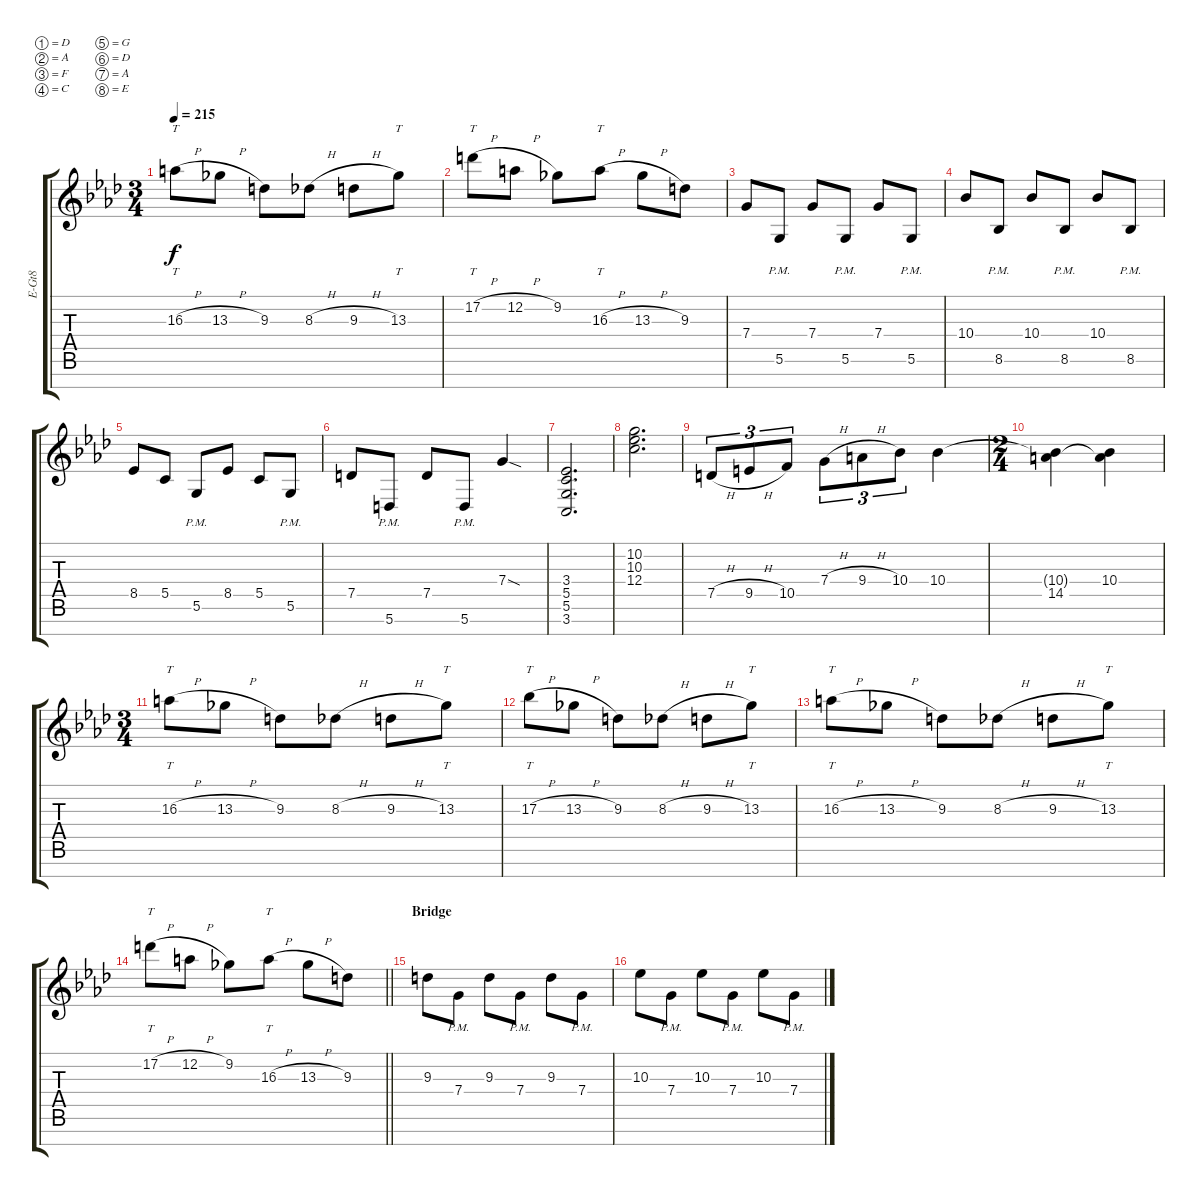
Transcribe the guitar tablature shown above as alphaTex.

\bracketExtendMode groupsimilarinstruments
\otherSystemsTrackNameOrientation horizontal
\track ("Simon Girard" "E-Gt8") {instrument distortionguitar}
\staff {score tabs}
\tuning (D4 A3 F3 C3 G2 D2 A1 E1)
\ts (3 4)
\tempo 215
\clef g2
\ks ab
16.3{h acc forcenatural}.8{tt dy f beam Down} 13.3{h acc b}.8{beam Down} 9.3{acc forcenatural}.8{beam Down} 8.3{h acc b}.8{beam Down} 9.3{h acc forcenatural}.8{beam Down} 13.3{acc b}.8{tt beam Down} |
17.2{h acc forcenatural}.8{tt beam Down} 12.2{h acc forcenatural}.8{beam Down} 9.2{acc b}.8{beam Down} 16.3{h acc forcenatural}.8{tt beam Down} 13.3{h acc b}.8{beam Down} 9.3{acc forcenatural}.8{beam Down} |
7.4{acc forcenatural}.8{beam Up} 5.6{pm acc forcenatural}.8{beam Up} 7.4{acc forcenatural}.8{beam Up} 5.6{pm acc forcenatural}.8{beam Up} 7.4{acc forcenatural}.8{beam Up} 5.6{pm acc forcenatural}.8{beam Up} |
10.4{acc forcenatural}.8{beam Up} 8.6{pm acc forcenatural}.8{beam Up} 10.4{acc forcenatural}.8{beam Up} 8.6{pm acc forcenatural}.8{beam Up} 10.4{acc forcenatural}.8{beam Up} 8.6{pm acc forcenatural}.8{beam Up} |
8.5{acc forcenatural}.8{beam Up} 5.5{acc forcenatural}.8{beam Up} 5.6{pm acc forcenatural}.8{beam Up} 8.5{acc forcenatural}.8{beam Up} 5.5{acc forcenatural}.8{beam Up} 5.6{pm acc forcenatural}.8{beam Up} |
7.5{acc forcenatural}.8{beam Up} 5.7{pm acc forcenatural}.8{beam Up} 7.5{acc forcenatural}.8{beam Up} 5.7{pm acc forcenatural}.8{beam Up} 7.4{sod acc forcenatural}.4{beam Up} |
(3.4{acc forcenatural} 5.5{acc forcenatural} 5.6{acc forcenatural} 3.7{acc forcenatural}).2{d beam Up} |
(10.2{acc forcenatural} 10.3{acc forcenatural} 12.4{acc forcenatural}).2{d beam Down} |
7.5{h acc forcenatural}.8{tu (3 2) beam Up} 9.5{h acc #}.8{tu (3 2) beam Up} 10.5{acc forcenatural}.8{tu (3 2) beam Up} 7.4{h acc forcenatural}.8{tu (3 2) beam Down} 9.4{h acc forcenatural}.8{tu (3 2) beam Down} 10.4{acc forcenatural}.8{tu (3 2) beam Down} 10.4{acc forcenatural}.4{beam Down} |
\ts (2 4)
\beaming (8 2 2 2 2)
(10.4{t acc forcenatural} 14.5{acc forcenatural}).4{beam Down} (10.4{acc forcenatural} 14.5{t acc forcenatural}).4{beam Down} |
\ts (3 4)
\beaming (8 2 2 2 2)
16.3{h acc forcenatural}.8{tt beam Down} 13.3{h acc b}.8{beam Down} 9.3{acc forcenatural}.8{beam Down} 8.3{h acc b}.8{beam Down} 9.3{h acc forcenatural}.8{beam Down} 13.3{acc b}.8{tt beam Down} |
17.3{h acc forcenatural}.8{tt beam Down} 13.3{h acc b}.8{beam Down} 9.3{acc forcenatural}.8{beam Down} 8.3{h acc b}.8{beam Down} 9.3{h acc forcenatural}.8{beam Down} 13.3{acc b}.8{tt beam Down} |
16.3{h acc forcenatural}.8{tt beam Down} 13.3{h acc b}.8{beam Down} 9.3{acc forcenatural}.8{beam Down} 8.3{h acc b}.8{beam Down} 9.3{h acc forcenatural}.8{beam Down} 13.3{acc b}.8{tt beam Down} |
\barLineRight lightlight
17.2{h acc forcenatural}.8{tt beam Down} 12.2{h acc forcenatural}.8{beam Down} 9.2{acc b}.8{beam Down} 16.3{h acc forcenatural}.8{tt beam Down} 13.3{h acc b}.8{beam Down} 9.3{acc forcenatural}.8{beam Down} |
\section ("" "Bridge")
9.3{acc forcenatural}.8{beam Down} 7.4{pm acc forcenatural}.8{beam Down} 9.3{acc forcenatural}.8{beam Down} 7.4{pm acc forcenatural}.8{beam Down} 9.3{acc forcenatural}.8{beam Down} 7.4{pm acc forcenatural}.8{beam Down} |
10.3{acc forcenatural}.8{beam Down} 7.4{pm acc forcenatural}.8{beam Down} 10.3{acc forcenatural}.8{beam Down} 7.4{pm acc forcenatural}.8{beam Down} 10.3{acc forcenatural}.8{beam Down} 7.4{pm acc forcenatural}.8{beam Down}
